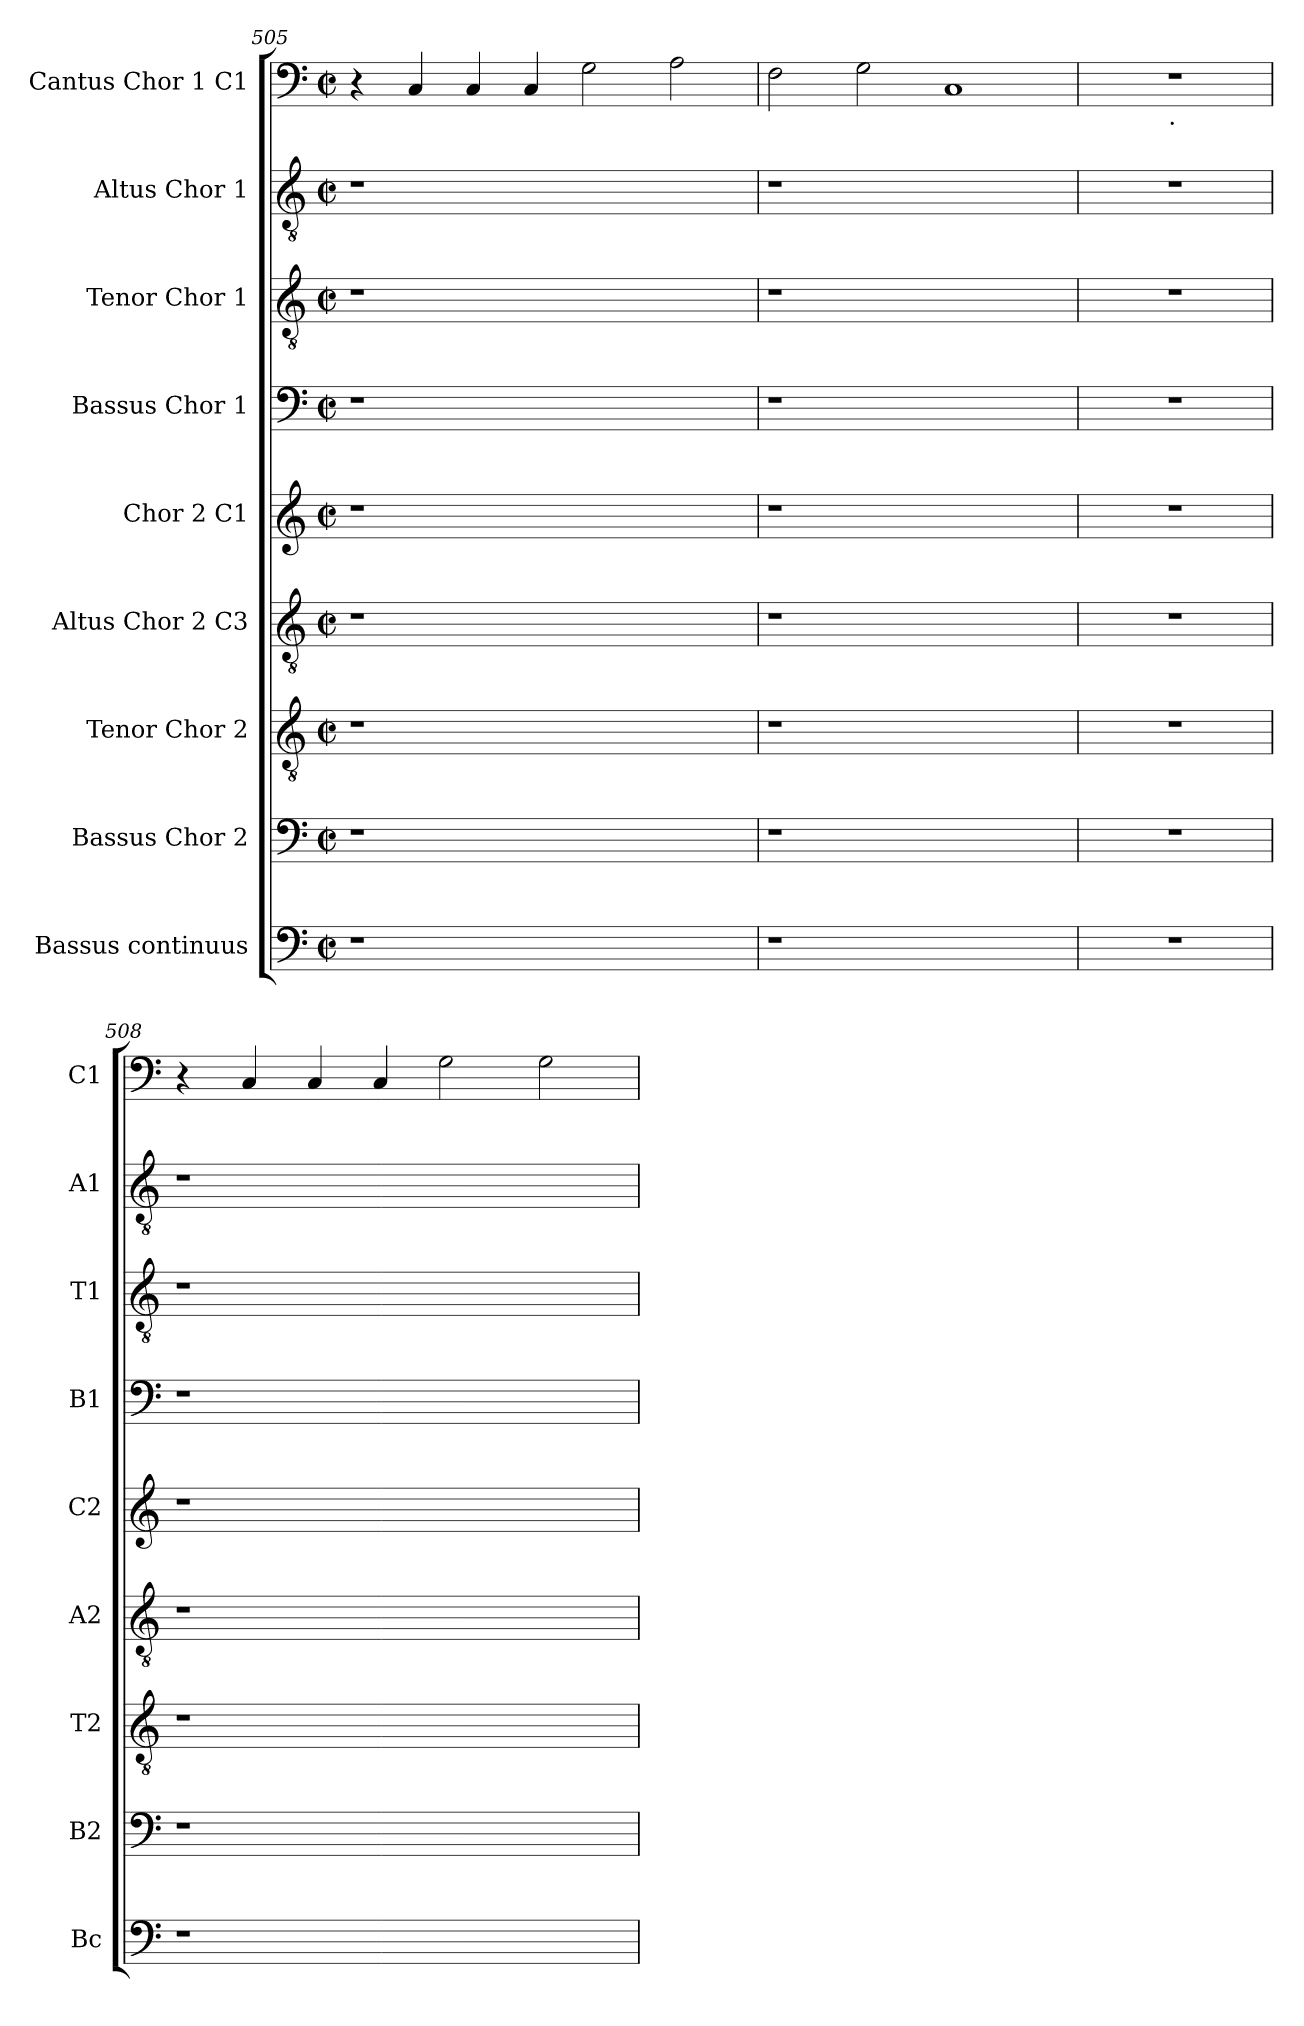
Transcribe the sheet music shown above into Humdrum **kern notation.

**kern	**kern	**kern	**kern	**kern	**kern	**kern	**kern	**kern
*part9	*part8	*part7	*part6	*part5	*part4	*part3	*part2	*part1
*staff9	*staff8	*staff7	*staff6	*staff5	*staff4	*staff3	*staff2	*staff1
*I"Bassus continuus	*I"Bassus Chor 2	*I"Tenor Chor 2	*I"Altus Chor 2 C3	*I"Chor 2 C1	*I"Bassus Chor 1	*I"Tenor Chor 1	*I"Altus Chor 1	*I"Cantus Chor 1 C1
*I'Bc	*I'B2	*I'T2	*I'A2	*I'C2	*I'B1	*I'T1	*I'A1	*I'C1
!!LO:LB:g=z
*clefF4	*clefF4	*clefGv2	*clefGv2	*clefG2	*clefF4	*clefGv2	*clefGv2	*clefF4
*ITrd7c12	*	*	*	*	*	*	*	*
*k[]	*k[]	*k[]	*k[]	*k[]	*k[]	*k[]	*k[]	*k[]
*C:	*C:	*C:	*C:	*C:	*C:	*C:	*C:	*C:
*M2/2	*M2/2	*M2/2	*M2/2	*M2/2	*M2/2	*M2/2	*M2/2	*M2/2
*met(c|)	*met(c|)	*met(c|)	*met(c|)	*met(c|)	*met(c|)	*met(c|)	*met(c|)	*met(c|)
=505	=505	=505	=505	=505	=505	=505	=505	=505
1r	1r	1r	1r	1r	1r	1r	1r	4r
.	.	.	.	.	.	.	.	4C/
.	.	.	.	.	.	.	.	4C/
.	.	.	.	.	.	.	.	4C/
1ryy	1ryy	1ryy	1ryy	1ryy	1ryy	1ryy	1ryy	2G\
.	.	.	.	.	.	.	.	2A\
=506	=506	=506	=506	=506	=506	=506	=506	=506
1r	1r	1r	1r	1r	1r	1r	1r	2F\
.	.	.	.	.	.	.	.	2G\
1ryy	1ryy	1ryy	1ryy	1ryy	1ryy	1ryy	1ryy	1C
=507	=507	=507	=507	=507	=507	=507	=507	=507
*	*	*	*	*	*	*	*	*^
1r	1r	1r	1r	1r	1r	1r	1r	1r	4...ryy
!	!	!	!	!	!	!	!	!	!LO:TX:b:t=.
.	.	.	.	.	.	.	.	.	2ryy
.	.	.	.	.	.	.	.	.	32ryy
*	*	*	*	*	*	*	*	*v	*v
=508	=508	=508	=508	=508	=508	=508	=508	=508
1r	1r	1r	1r	1r	1r	1r	1r	4r
.	.	.	.	.	.	.	.	4C/
.	.	.	.	.	.	.	.	4C/
.	.	.	.	.	.	.	.	4C/
1ryy	1ryy	1ryy	1ryy	1ryy	1ryy	1ryy	1ryy	2G\
.	.	.	.	.	.	.	.	2G\
=	=	=	=	=	=	=	=	=
*-	*-	*-	*-	*-	*-	*-	*-	*-
